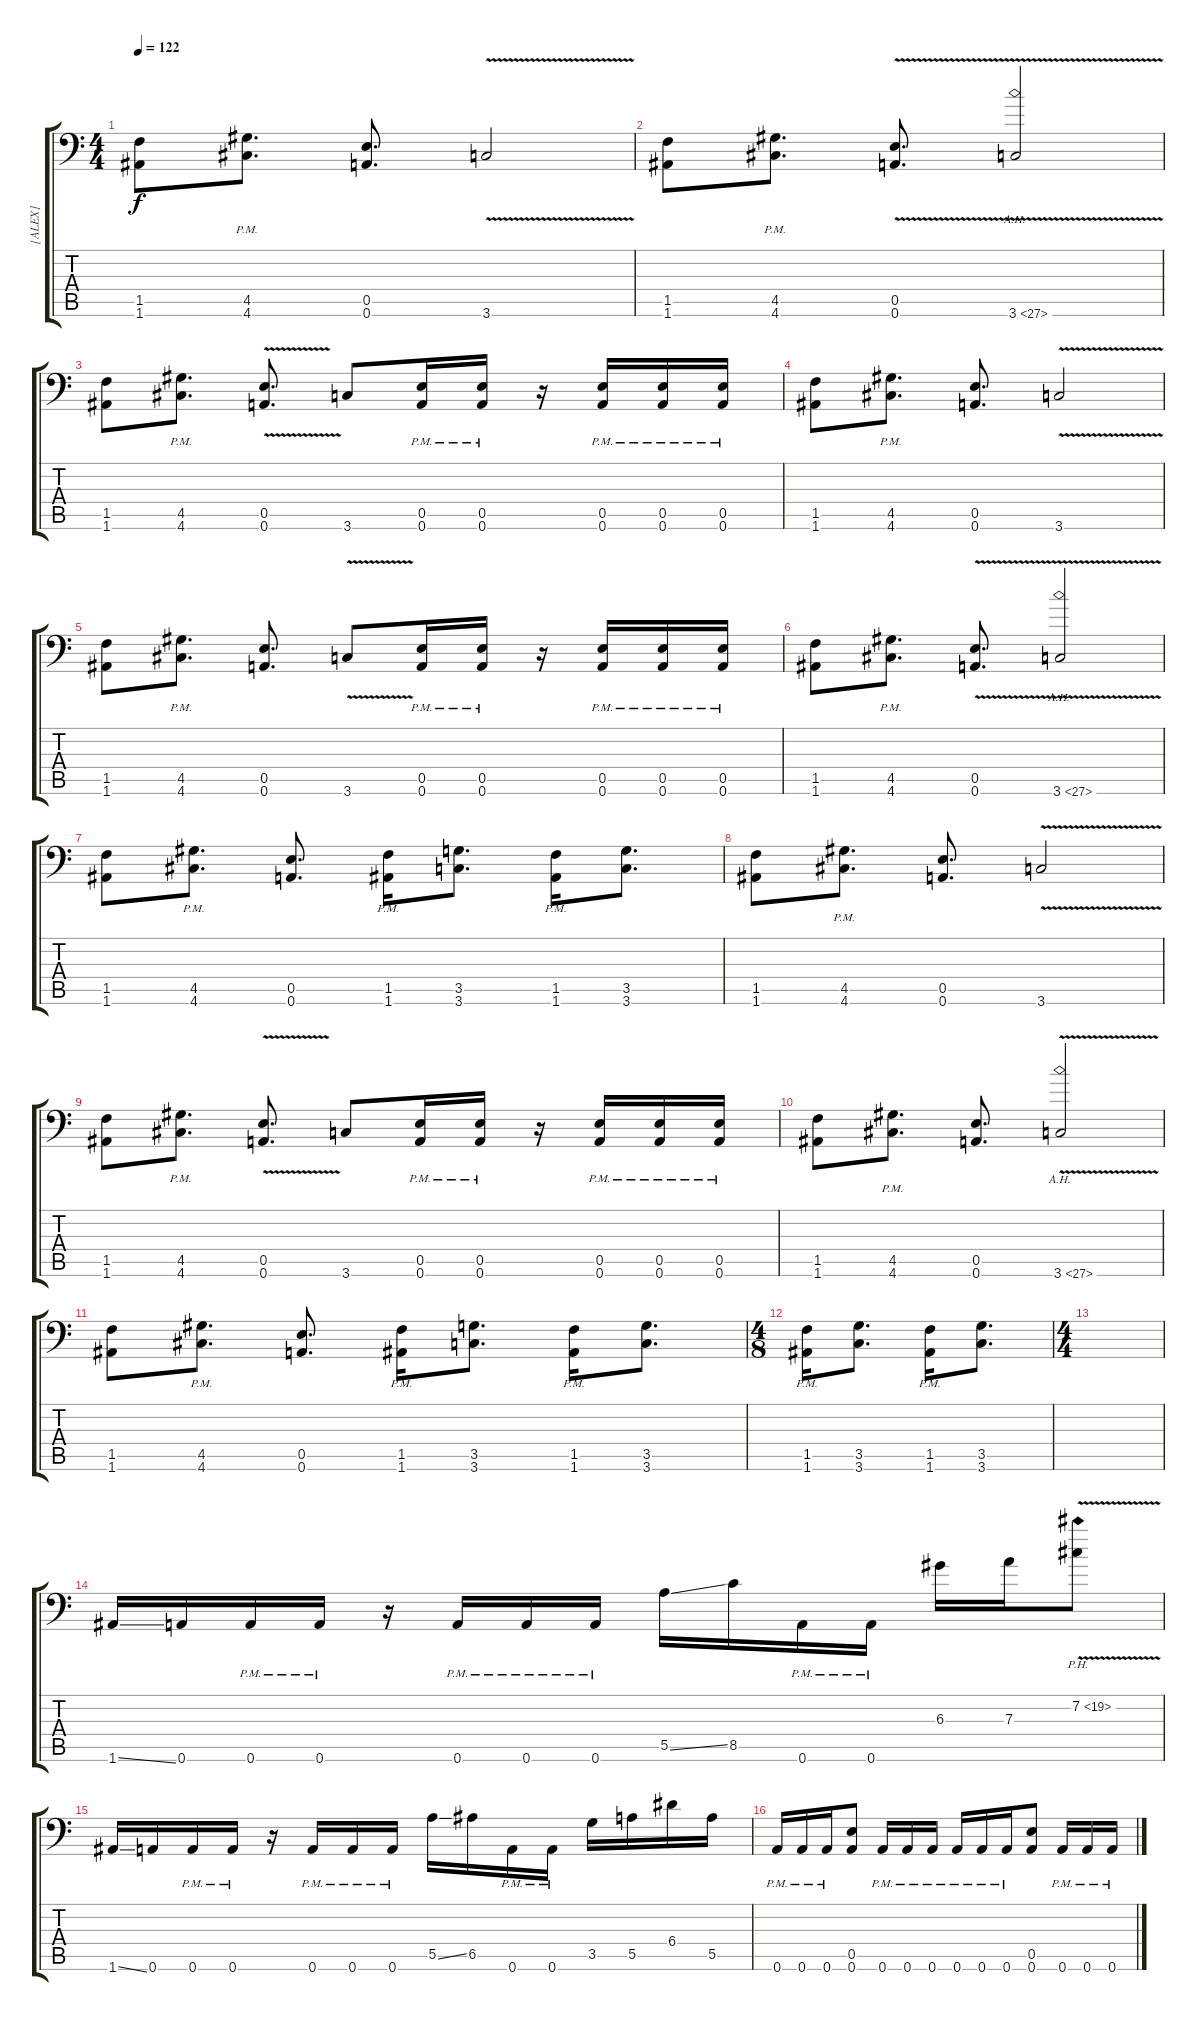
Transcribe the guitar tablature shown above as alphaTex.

\track ("[ALEX]" "[ALEX]") {instrument distortionguitar}
\staff {score tabs}
\tuning (B3 Gb3 D3 A2 E2 A1) {hide}
\ts (4 4)
\tempo 122
\clef f4
\ks c
(1.5 1.6).8{dy f} (4.5{pm} 4.6{pm}).8{d} (0.5 0.6).8{d} 3.6{v}.2 |
(1.5 1.6).8 (4.5{pm} 4.6{pm}).8{d} (0.5 0.6{v}).8{d} 3.6{ah 24 v}.2 |
(1.5 1.6).8 (4.5{pm} 4.6{pm}).8{d} (0.5 0.6{v}).8{d} 3.6.8 (0.5{pm} 0.6{pm}).16 (0.5{pm} 0.6{pm}).16 r.16 (0.5{pm} 0.6{pm}).16 (0.5{pm} 0.6{pm}).16 (0.5{pm} 0.6{pm}).16 |
(1.5 1.6).8 (4.5{pm} 4.6{pm}).8{d} (0.5 0.6).8{d} 3.6{v}.2 |
(1.5 1.6).8 (4.5{pm} 4.6{pm}).8{d} (0.5 0.6).8{d} 3.6{v}.8 (0.5{pm} 0.6{pm}).16 (0.5{pm} 0.6{pm}).16 r.16 (0.5{pm} 0.6{pm}).16 (0.5{pm} 0.6{pm}).16 (0.5{pm} 0.6{pm}).16 |
(1.5 1.6).8 (4.5{pm} 4.6{pm}).8{d} (0.5 0.6{v}).8{d} 3.6{ah 24 v}.2 |
(1.5 1.6).8 (4.5{pm} 4.6{pm}).8{d} (0.5 0.6).8{d} (1.5{pm} 1.6{pm}).16 (3.5 3.6).8{d} (1.5{pm} 1.6{pm}).16 (3.5 3.6).8{d} |
(1.5 1.6).8 (4.5{pm} 4.6{pm}).8{d} (0.5 0.6).8{d} 3.6{v}.2 |
(1.5 1.6).8 (4.5{pm} 4.6{pm}).8{d} (0.5 0.6{v}).8{d} 3.6.8 (0.5{pm} 0.6{pm}).16 (0.5{pm} 0.6{pm}).16 r.16 (0.5{pm} 0.6{pm}).16 (0.5{pm} 0.6{pm}).16 (0.5{pm} 0.6{pm}).16 |
(1.5 1.6).8 (4.5{pm} 4.6{pm}).8{d} (0.5 0.6).8{d} 3.6{ah 24 v}.2 |
(1.5 1.6).8 (4.5{pm} 4.6{pm}).8{d} (0.5 0.6).8{d} (1.5{pm} 1.6{pm}).16 (3.5 3.6).8{d} (1.5{pm} 1.6{pm}).16 (3.5 3.6).8{d} |
\ts (4 8)
(1.5{pm} 1.6{pm}).16 (3.5 3.6).8{d} (1.5{pm} 1.6{pm}).16 (3.5 3.6).8{d} |
\ts (4 4)
|
1.6{ss}.16 0.6.16 0.6{pm}.16 0.6{pm}.16 r.16 0.6{pm}.16 0.6{pm}.16 0.6{pm}.16 5.5{ss}.16 8.5.16 0.6{pm}.16 0.6{pm}.16 6.3.16 7.3.16 7.2{ph 12 v}.8 |
1.6{ss}.16 0.6.16 0.6{pm}.16 0.6{pm}.16 r.16 0.6{pm}.16 0.6{pm}.16 0.6{pm}.16 5.5{ss}.16 6.5.16 0.6{pm}.16 0.6{pm}.16 3.5.16 5.5.16 6.4.16 5.5.16 |
0.6{pm}.16 0.6{pm}.16 0.6{pm}.16 (0.5 0.6).8 0.6{pm}.16 0.6{pm}.16 0.6{pm}.16 0.6{pm}.16 0.6{pm}.16 0.6{pm}.16 (0.5 0.6).8 0.6{pm}.16 0.6{pm}.16 0.6{pm}.16
